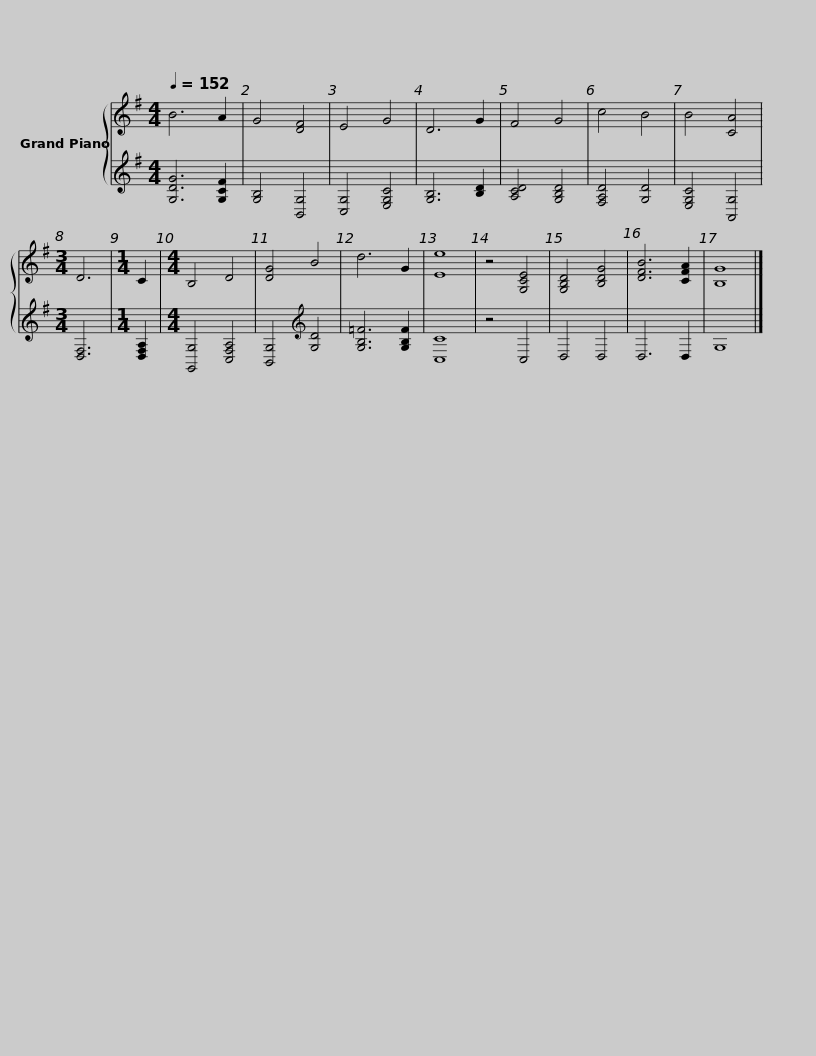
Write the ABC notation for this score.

X:1
%%score { 1 | 2 }
L:1/8
Q:1/4=152
M:4/4
I:linebreak $
K:G
V:1 treble
V:2 treble
V:1
 B6 A2 | G4 [DF]4 | E4 G4 | D6 G2 | F4 G4 | %5
 c4 B4 | B4 [CA]4 |[M:3/4] D6 |[M:1/4] C2 |[M:4/4] B,4 D4 | %10
 [DG]4 B4 | d6 G2 |$ [Ee]8 | z4 [G,CE]4 | [G,B,D]4 [B,DG]4 | %15
 [DFB]6 [CFA]2 | [B,G]8 |] %17
V:2
 [G,DG]6 [G,CF]2 | [G,B,]4 [B,,G,]4 | [C,G,]4 [E,G,C]4 | [G,B,]6 [B,D]2 | [A,CD]4 [G,B,D]4 | %5
 [F,A,D]4 [G,D]4 | [E,G,C]4 [A,,G,]4 |[M:3/4] [D,F,]6 |[M:1/4] [D,F,A,]2 |[M:4/4] [G,,G,]4 [C,F,A,]4 | %10
 [B,,G,]4[K:treble] [G,D]4 | [G,B,=F]6 [G,B,F]2 |$ [C,C]8 | z4 C,4 | D,4 D,4 | %15
 D,6 D,2 | G,8 |] %17
